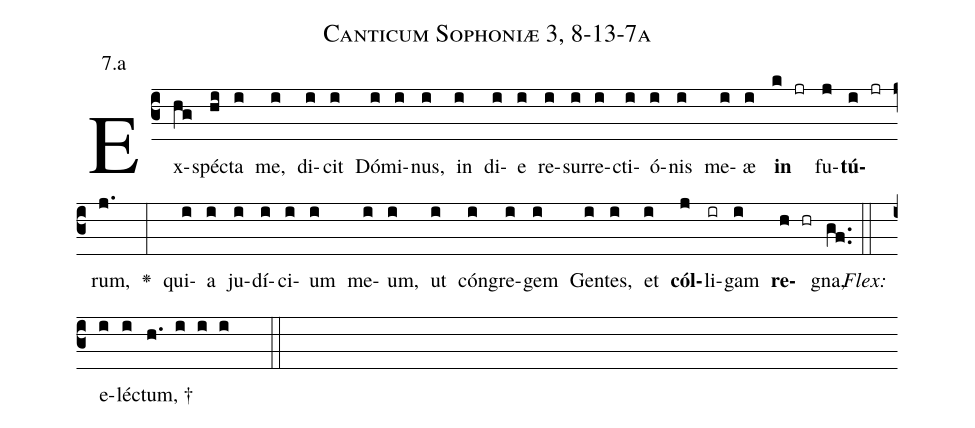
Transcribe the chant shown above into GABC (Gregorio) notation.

name: Canticum Sophoniæ 3, 8-13-7a;
annotation: 7.a;
%%
(c3)Ex(hg)spé(hi)cta(i) me,(i) di(i)cit(i) Dó(i)mi(i)nus,(i) in(i) di(i)e(i) re(i)sur(i)re(i)cti(i)ó(i)nis(i) me(i)æ(i) <b>in</b>(k jr) fu(j)<b>tú</b>(i jr)rum,(j.) <v>\greheightstar</v>(:) qui(i)a(i) ju(i)dí(i)ci(i)um(i) me(i)um,(i) ut(i) cón(i)gre(i)gem(i) Gen(i)tes,(i) et(i) <b>cól</b>(j)li(ir)gam(i) <b>re</b>(h hr)gna,(gf..) (::)
<i>Flex:</i>()  e(i)lé(i)ctum, †(h. i i i  ::)

%E(i) u(i) o(j) u(i) a(h) e.(gf..) (::)
